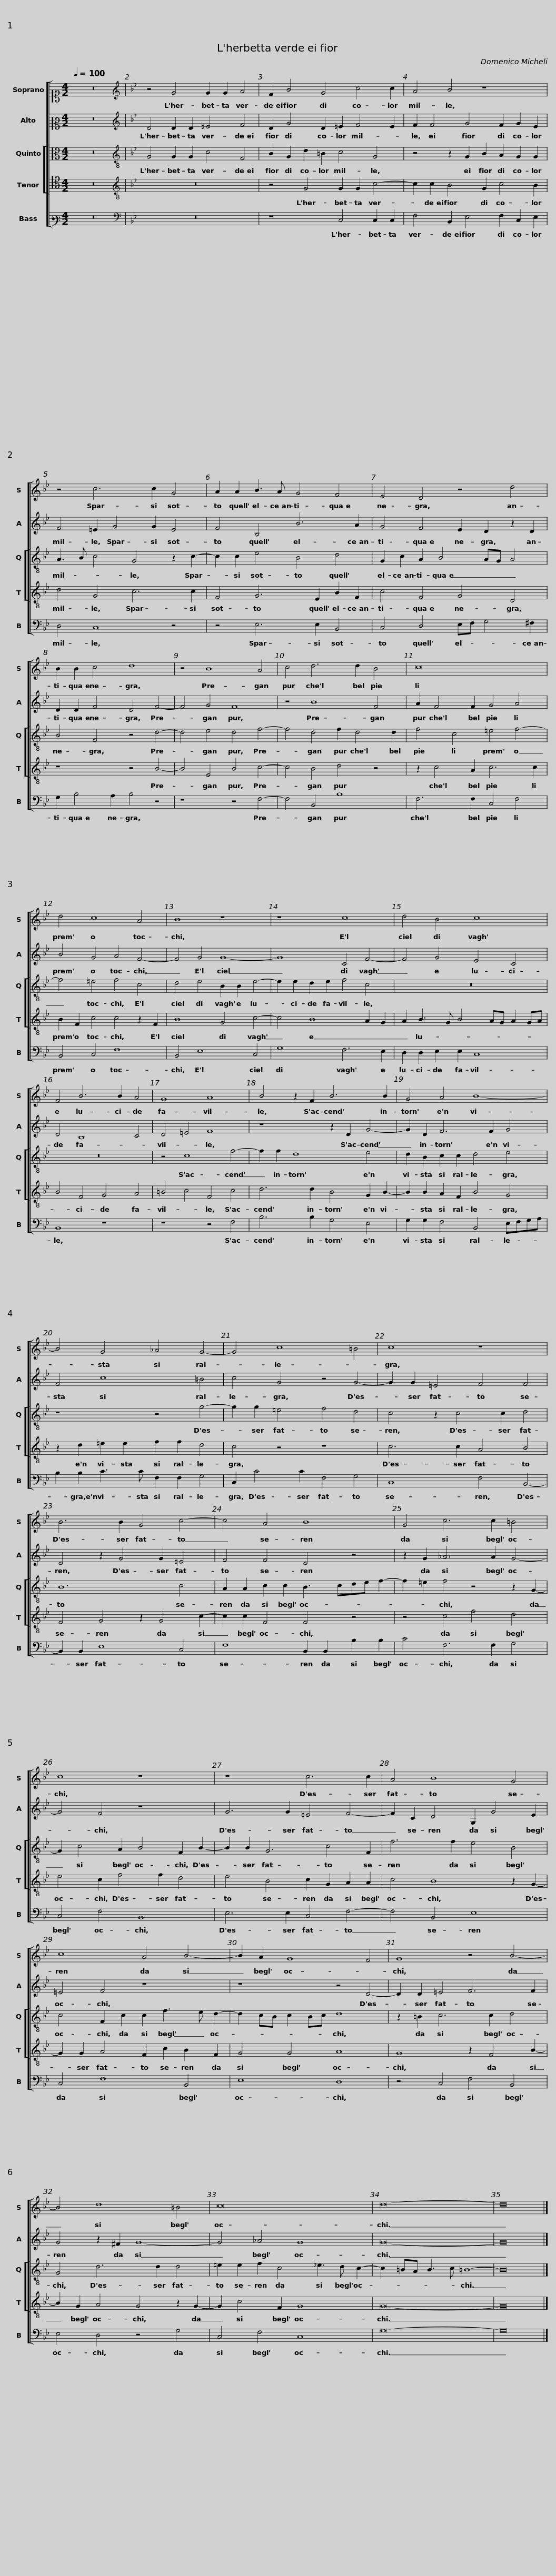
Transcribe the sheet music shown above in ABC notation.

X:1
%%score [ 1 2 [ 3 4 ] 5 ]
L:1/8
Q:1/4=100
M:4/2
I:linebreak $
K:C
V:1 alto1
V:2 alto2
V:3 alto
V:4 tenor
V:5 bass3
V:1
 z16 |[K:Bb][K:treble] z4 G4 G2 G2 A4 | F2 B4 G4 c4 c2 |$ A4 B4 z8 | z4 c6 c2 G4 | %5
 A2 A2 B3 A G4 F4 |$ E4 D4 z4 d4 | B2 B2 c4 d8 | z4 B8 A4 |$ c4 d6 d2 B4 | %10
 c16 | d4 c8 A4 | B8 z8 |$ z8 c8 | d4 B4 c8 | %15
 F4 B6 B2 A4 |$ G8 A8 | B4 z2 F2 B6 B2 | G4 A4 B8- |$ B4 G4 _A4 G4- | %20
 G4 c8 =B4 | c8 z8 |$ B6 B2 G4 c4- | c4 A4 B8 | G4 c6 c2 =B4 |$ %25
 c8 z8 | z8 c6 c2 | A4 B8 G4 |$ c8 A4 B4- | B2 A2 G8 F4 | %30
 G8 z4 B4- |$ B4 d8 =B4 | c16 | d16- | d16 |] %35
V:2
 z16 |[K:Bb][K:treble] D4 D2 D2 =E4 F4 | D2 G4 D2 =E2 F4 E2 |$ F2 F4 G4 F2 G2 E2 | F4 =E2 G4 G2 E4 | %5
 F4 B,4 B6 A2 |$ G4 F4 E2 D2 z2 D2 | D2 D2 F4 D4 F4- | F4 G4 F8 |$ z4 B8 F4 | %10
 A2 F4 F2 G4 A4 | B4 G4 A4 F4- | F4 G4 G8- |$ G8 C4 F4- | F4 G4 E4 C4 | %15
 D4 B,8 C4 |$ D4 =E4 F8 | z8 z2 D2 G4- | G2 D2 F6 F2 G4 |$ F4 c8 =B4 | %20
 c4 G4 z4 G4- | G2 G2 =E4 F4 F4 |$ D4 z2 G4 G2 =E4 | F4 F4 D4 z4 | z2 G2 _A6 A2 G4- |$ %25
 G4 F4 z8 | G6 G2 =E4 F4- | F2 C2 D4 G,2 G4 E2 |$ =E4 F4 z8 | z8 z4 D4- | %30
 D2 D2 =E4 F6 F2 |$ G4 z2 ^F2 G8- | G4 _A4 G8 | G16- | G16 |] %35
V:3
 z16 |[K:Bb][K:treble-8] G4 G2 G2 c4 F4 | B2 G2 d2 =B2 c4 G4 |$ z4 z2 G2 B2 A2 G2 G2 | A3 B c4 G4 z2 c2- | %5
 c2 c2 e4 B4 d4 |$ G2 c2 A2 B4 AG A4 | B4 F4 z4 d4- | d4 e4 d4 f4- |$ f4 d4 f2 d4 d2 | %10
 f4 c4 =e4 f4- | f4 =e4 f4 c4 | d4 e4 B2 B2 e4- |$ e2 e2 d2 e2 f4 c4 | z16 | %15
 z16 |$ z4 c8 f4- | f2 f2 d8 e4 | d2 B2 c2 c2 d4 e4 |$ z8 z4 g4- | %20
 g2 g2 =e4 f4 d4 | c4 z2 c4 c2 d4 |$ B12 c4 | A2 A2 c2 c2 B3 cde f2- | f2 =e2 f4 z4 z2 G2- |$ %25
 G2 c4 A2 B4 F2 B2- | B2 B2 G6 c4 F2 | f6 f2 e4 B4 |$ c4 F2 c2 c2 f3 e d2- | d2 cB c2 Bc d8 | %30
 z2 =B2 c6 c2 d4 |$ G4 d6 d2 d4 | =e2 e2 f2 c4 _e3 d c2- | c2 =BA B3 c !courtesy!=B8- | B16 |] %35
V:4
 z16 |[K:Bb][K:treble-8] z16 | z4 G4 G2 G2 c4- |$ c2 c2 B4 G2 c4 B2 | d4 G4 c6 c2 | %5
 F4 G6 E2 B2 F2 |$ c4 F4 G4 D4 | z8 z4 B4- | B4 E4 B4 c4- |$ c4 B4 d4 z4 | %10
 z2 c4 A2 c6 c2 | B2 F2 c4 c4 z2 F2 | B8 G4 c4- |$ c4 B8 A2 G2 | A2 B3 G B4 AG A2 GA | %15
 B4 F4 G4 A4 |$ =B4 c4 F4 c4 | d6 d2 B4 G2 B2- | B2 B2 A2 F2 B4 G4 |$ z2 d2 =e2 e2 f2 f2 d4 | %20
 c4 z4 z8 | c6 c2 A4 B4 |$ F4 G4 z2 G4 c2- | c2 c2 F4 F4 z4 | z4 c4 f4 d4 |$ %25
 e4 c2 f4 f2 d4 | e4 B4 c2 G2 A2 A2 | c4 B8 z2 G2- |$ G2 G2 A4 F2 c2 B2 F2 | G4 G4 A8 | %30
 G8 z2 F4 B2- |$ B2 G2 A4 G4 z2 G2- | G2 c4 F2 G8 | G16- | G16 |] %35
V:5
 z16 |[K:Bb][K:bass] z16 | z8 C,4 C,2 C,2 |$ F,4 B,,2 E,4 F,2 C,2 E,2 | D,4 C,8 z4 | %5
 z4 E,6 E,2 B,,4 |$ C,4 D,4 E,F, G,4 ^F,2 | G,2 B,4 A,2 B,4 z4 | z8 z4 F,4- |$ F,4 B,,4 B,8 | %10
 F,6 F,2 C,4 F,4 | B,,4 C,4 F,8 | B,,4 E,8 C,4 |$ G,8 F,6 E,2 | D,2 D,2 E,2 E,2 C,8 | %15
 B,,8 z8 |$ z8 z4 F,4 | B,6 B,2 G,4 E,4 | G,2 G,2 F,4 B,,4 E,F,G,A, |$ B,2 B,2 C3 C F,2 F,2 G,4 | %20
 C,2 C4 C2 F,4 G,4 | C,8 F,4 B,,4- |$ B,,2 B,,2 E,8 C,4 | F,8 B,,2 B,,2 B,2 B,2 | C4 F,6 F,2 G,4 |$ %25
 C,4 F,4 B,,8 | E,6 E,2 C,4 F,4- | F,4 B,,4 E,8 |$ C,4 F,8 B,,4 | E,8 D,8 | %30
 z4 C,4 F,4 B,,4 |$ E,4 D,4 z4 G,4 | C,4 F,4 C,8 | G,16- | G,16 |] %35
